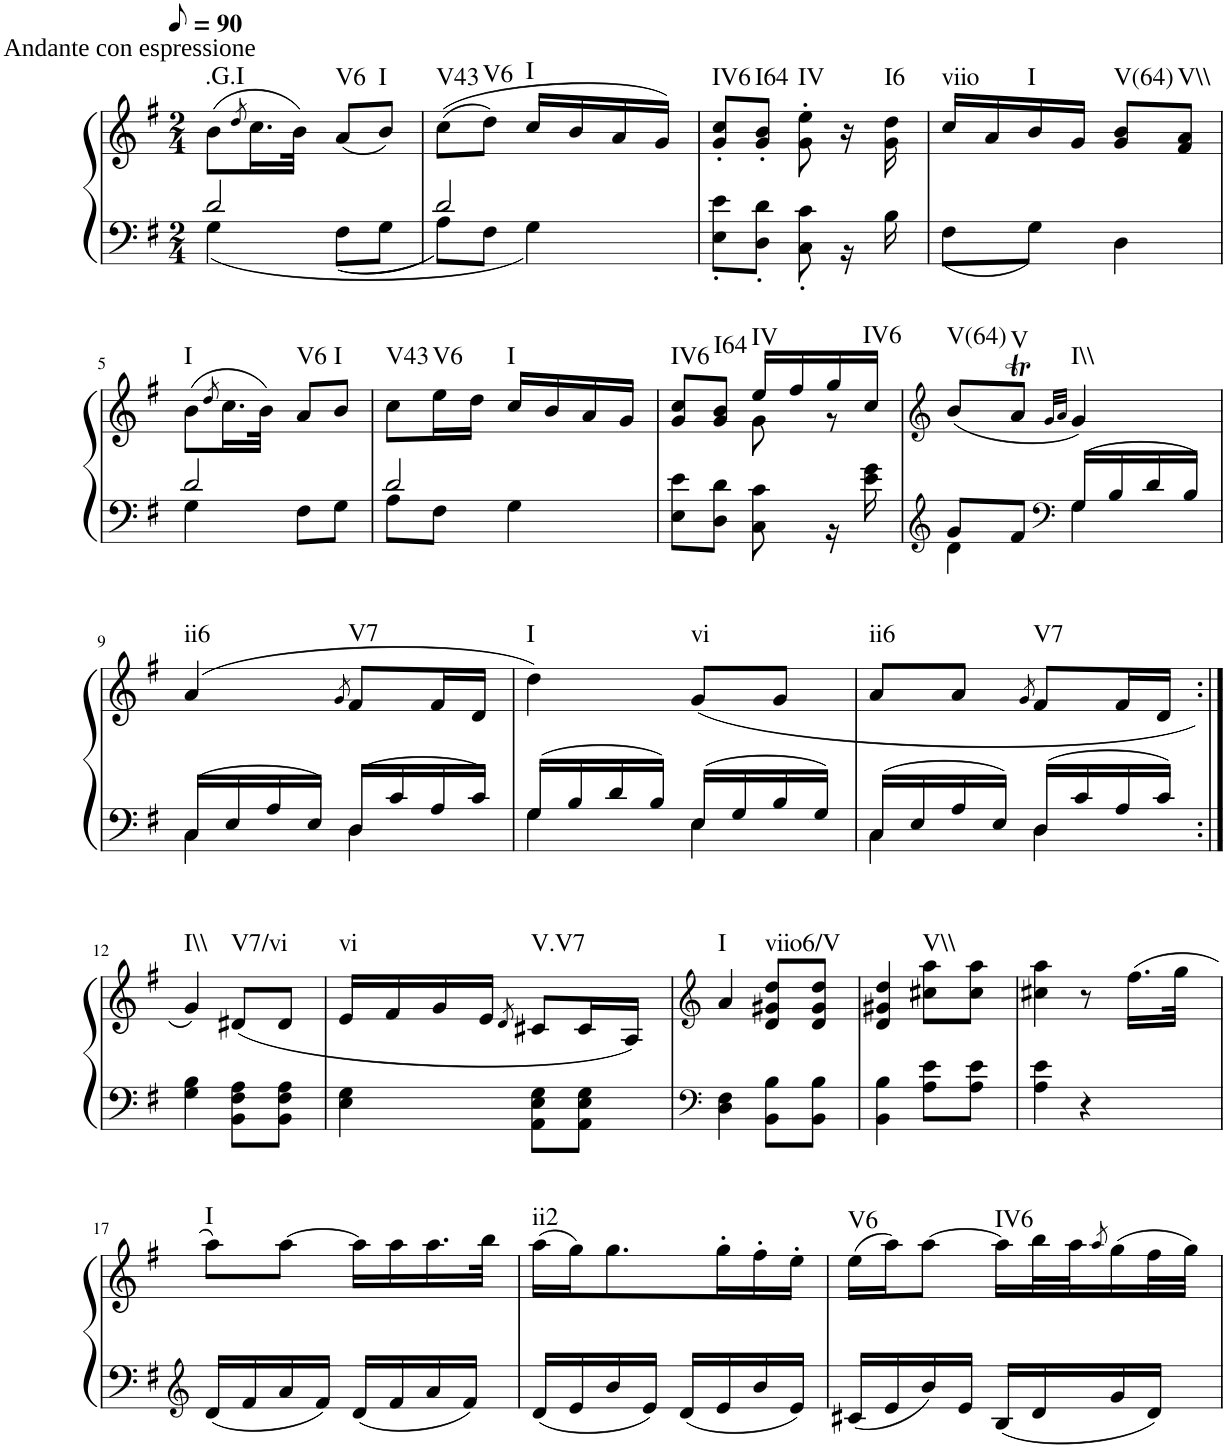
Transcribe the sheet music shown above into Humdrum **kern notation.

**kern	**kern	**harte
*part1	*part1	*part1
*staff2	*staff1	*
*I"Klavier linke Hand	*	*
*clefF4	*clefG2	*
*k[f#]	*k[f#]	*
*M2/4	*M2/4	*
*MM45	*MM45	*
=1	=1	=1
*^	*	*
!	!	!LO:TX:a:t=Andante con espressione	!LO:H:kt=.G.I
2d/	4G\	(8b\L	N
.	.	8qdd/	.
.	.	16.cc\L	.
.	.	32b\JJk)	.
!	!	!	!LO:H:kt=V6
.	8F#\L	(8a/L	N
!	!	!	!LO:H:kt=I
.	8G\J	8b/J)	N
=2	=2	=2	=2
!	!	!	!LO:H:kt=V43
2d/	8A\L	((8cc\L	N
!	!	!	!LO:H:kt=V6
.	8F#\J	8dd\J)	N
!	!	!	!LO:H:kt=I
.	4G\	16cc/LL	N
.	.	16b/	.
.	.	16a/	.
.	.	16g/JJ)	.
=3	=3	=3	=3
!	!	!	!LO:H:kt=IV6
2ryy	8E\' 8e\'L	8g/' 8cc/'L	N
!	!	!	!LO:H:kt=I64
.	8D\' 8d\'J	8g/' 8b/'J	N
!	!	!	!LO:H:kt=IV
.	8C\' 8c\'	8g\' 8ee\'	N
.	16r	16r	.
!	!	!	!LO:H:kt=I6
.	16B\	16g\ 16dd\	N
=4	=4	=4	=4
!	!	!	!LO:H:kt=viio
2ryy	8F#\L	16cc/LL	N
.	.	16a/	.
!	!	!	!LO:H:kt=I
.	8G\J	16b/	N
.	.	16g/JJ	.
!	!	!	!LO:H:kt=V(64)
.	4D\	8g/ 8b/L	N
!	!	!	!LO:H:kt=V\\
.	.	8f#/ 8a/J	N
!!LO:LB:g=z
=5	=5	=5	=5
!	!	!	!LO:H:kt=I
2d/	4G\	(8b\L	N
.	.	8qdd/	.
.	.	16.cc\L	.
.	.	32b\JJk)	.
!	!	!	!LO:H:kt=V6
.	8F#\L	8a/L	N
!	!	!	!LO:H:kt=I
.	8G\J	8b/J	N
=6	=6	=6	=6
!	!	!	!LO:H:kt=V43
2d/	8A\L	8cc\L	N
!	!	!	!LO:H:kt=V6
.	8F#\J	16ee\L	N
.	.	16dd\JJ	.
!	!	!	!LO:H:kt=I
.	4G\	16cc/LL	N
.	.	16b/	.
.	.	16a/	.
.	.	16g/JJ	.
=7	=7	=7	=7
*	*	*^	*
!	!	!	!	!LO:H:kt=IV6
4ryy	8E\ 8e\L	8g/ 8cc/L	4ryy	N
!	!	!	!	!LO:H:kt=I64
.	8D\ 8d\J	8g/ 8b/J	.	N
!	!	!	!	!LO:H:kt=IV
4ryy	8C\ 8c\	16ee/LL	8g\	N
.	.	16ff#/	.	.
.	16r	16gg/	8r	.
!	!	!	!	!LO:H:kt=IV6
.	16e\ 16g\	16cc/JJ	.	N
*	*	*v	*v	*
=8	=8	=8	=8
*clefG2	*	*clefG2	*
!	!	!	!LO:H:kt=V(64)
8g/L	4d\	(8b/L	N
!	!	!	!LO:H:kt=V
8f#/J	.	8aT/J	N
*clefF4	*	*	*
.	.	32qg/LLL	.
.	.	32qa/JJJ	.
!	!	!	!LO:H:kt=I\\
16G/LL	4G\	4g/)	N
16B/	.	.	.
16d/	.	.	.
16B/JJ	.	.	.
!!LO:LB:g=z
=9	=9	=9	=9
!	!	!	!LO:H:kt=ii6
16C/LL	4C\	(4a/	N
16E/	.	.	.
16A/	.	.	.
16E/JJ	.	.	.
.	.	8qg/	.
!	!	!	!LO:H:kt=V7
16D/LL	4D\	8f#/L	N
16c/	.	.	.
16A/	.	16f#/L	.
16c/JJ	.	16d/JJ	.
=10	=10	=10	=10
!	!	!	!LO:H:kt=I
16G/LL	4G\	4dd\)	N
16B/	.	.	.
16d/	.	.	.
16B/JJ	.	.	.
!	!	!	!LO:H:kt=vi
16E/LL	4E\	(8g/L	N
16G/	.	.	.
16B/	.	8g/J	.
16G/JJ	.	.	.
=11	=11	=11	=11
!	!	!	!LO:H:kt=ii6
16C/LL	4C\	8a/L	N
16E/	.	.	.
16A/	.	8a/J	.
16E/JJ	.	.	.
.	.	8qg/	.
!	!	!	!LO:H:kt=V7
16D/LL	4D\	8f#/L	N
16c/	.	.	.
16A/	.	16f#/L	.
16c/JJ	.	16d/JJ	.
!!LO:LB:g=z
=12:|!	=12:|!	=12:|!	=12:|!
!	!	!	!LO:H:kt=I\\
2ryy	4G\ 4B\	4g/)	N
!	!	!	!LO:H:kt=V7/vi
.	8BB\ 8F#\ 8A\L	(8d#X/L	N
.	8BB\ 8F#\ 8A\J	8d#/J	.
=13	=13	=13	=13
!	!	!	!LO:H:kt=vi
2ryy	4E\ 4G\	16e/LL	N
.	.	16f#/	.
.	.	16g/	.
.	.	16e/JJ	.
.	.	8qd/	.
!	!	!	!LO:H:kt=V.V7
.	8AA\ 8E\ 8G\L	8c#X/L	N
.	8AA\ 8E\ 8G\J	16c#/L	.
.	.	16A/JJ)	.
*v	*v	*	*
=14	=14	=14
*clefF4	*clefG2	*
!	!	!LO:H:kt=I
4D\ 4F#\	4a/	N
!	!	!LO:H:kt=viio6/V
8BB\ 8B\L	8d/ 8g#X/ 8dd/L	N
8BB\ 8B\J	8d/ 8g#/ 8dd/J	.
=15	=15	=15
4BB\ 4B\	4d/ 4g#X/ 4dd/	.
!	!	!LO:H:kt=V\\
8A\ 8e\L	8cc#X\ 8aa\L	N
8A\ 8e\J	8cc#\ 8aa\J	.
=16	=16	=16
4A\ 4e\	4cc#X\ 4aa\	.
4r	8r	.
.	(16.ff#\LL	.
.	32gg\JJk	.
!!LO:LB:g=z
=17	=17	=17
*clefG2	*	*
!	!	!LO:H:kt=I
16d/LL	8aa\L)	N
16f#/	.	.
16a/	[8aa\J	.
16f#/JJ	.	.
16d/LL	16aa\LL]	.
16f#/	16aa\	.
16a/	16.aa\	.
16f#/JJ	.	.
.	32bb\JJk	.
=18	=18	=18
!	!	!LO:H:kt=ii2
16d/LL	(16aa\LL	N
16e/	16gg\J)	.
16b/	8.gg\	.
16e/JJ	.	.
16d/LL	.	.
16e/	16gg'\L	.
16b/	16ff#'\	.
16e/JJ	16ee'\JJ	.
=19	=19	=19
!	!	!LO:H:kt=V6
16c#X/LL	(16ee\LL	N
16e/	16aa\J)	.
16b/	[8aa\J	.
16e/JJ	.	.
!	!	!LO:H:kt=IV6
16B/LL	16aa\LL]	N
16d/	32bb\L	.
.	32aa\J	.
.	8qaa/	.
16g/	(16gg\	.
16d/JJ	32ff#\L	.
.	32gg\JJJ)	.
=	=	=
*-	*-	*-
